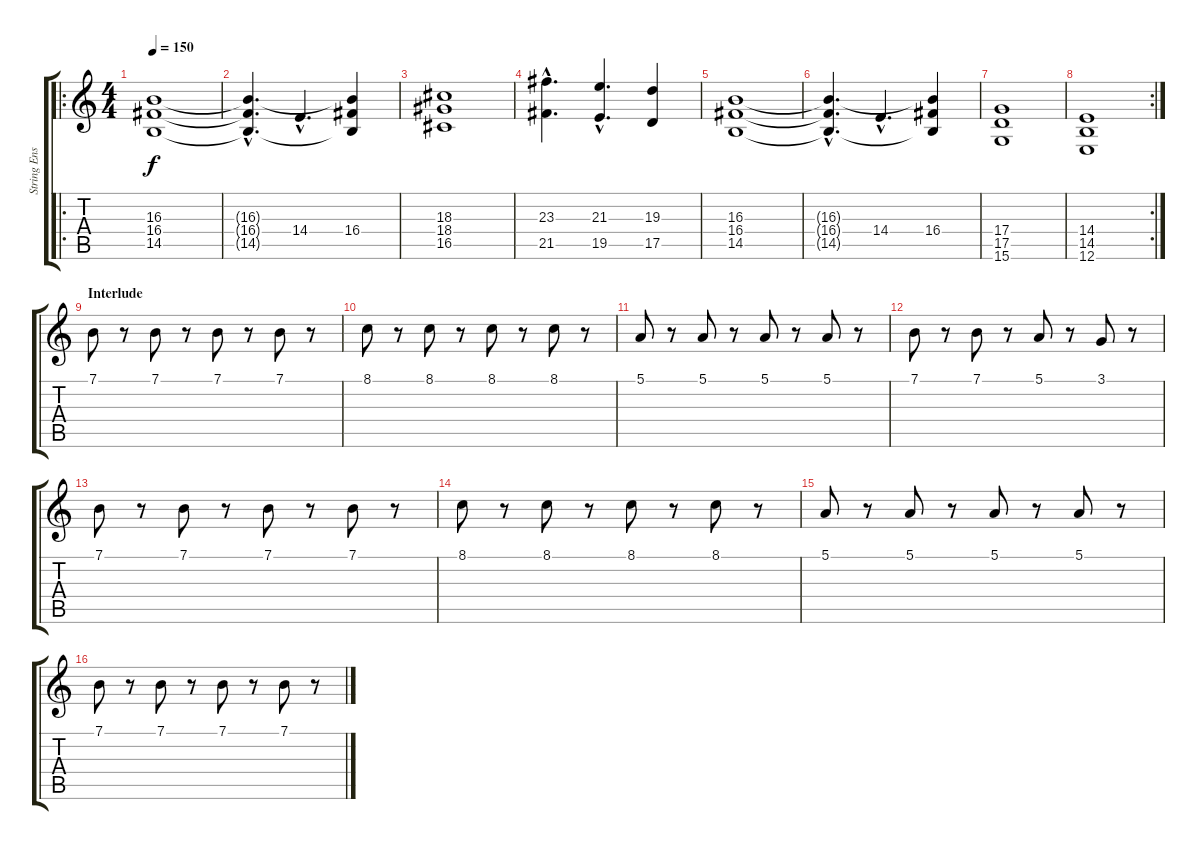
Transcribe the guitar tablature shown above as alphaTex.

\track ("String Ensemble I" "String Ens") {instrument stringensemble1}
\staff {score tabs}
\tuning (E4 B3 G3 D3 A2 E2) {hide}
\ro
\ts (4 4)
\tempo 150
\clef g2
\ks c
(16.3 16.4 14.5).1{dy f volume 13} |
(16.3{hac t} 16.4{hac t} 14.5{hac t}).4{d} 14.4{hac}.4{d} (16.3{t} 16.4 14.5{t}).4 |
(18.3 18.4 16.5).1 |
(23.3{hac} 21.5{hac}).4{d} (21.3{hac} 19.5{hac}).4{d} (19.3 17.5).4 |
(16.3 16.4 14.5).1{volume 13} |
(16.3{hac t} 16.4{hac t} 14.5{hac t}).4{d} 14.4{hac}.4{d} (16.3{t} 16.4 14.5{t}).4 |
(17.4 17.5 15.6).1 |
\rc 2
(14.4 14.5 12.6).1 |
\section ("" "Interlude")
7.1.8 r.8 7.1.8 r.8 7.1.8 r.8 7.1.8 r.8 |
8.1.8 r.8 8.1.8 r.8 8.1.8 r.8 8.1.8 r.8 |
5.1.8 r.8 5.1.8 r.8 5.1.8 r.8 5.1.8 r.8 |
7.1.8 r.8 7.1.8 r.8 5.1.8 r.8 3.1.8 r.8 |
7.1.8 r.8 7.1.8 r.8 7.1.8 r.8 7.1.8 r.8 |
8.1.8 r.8 8.1.8 r.8 8.1.8 r.8 8.1.8 r.8 |
5.1.8 r.8 5.1.8 r.8 5.1.8 r.8 5.1.8 r.8 |
7.1.8 r.8 7.1.8 r.8 7.1.8 r.8 7.1.8 r.8
